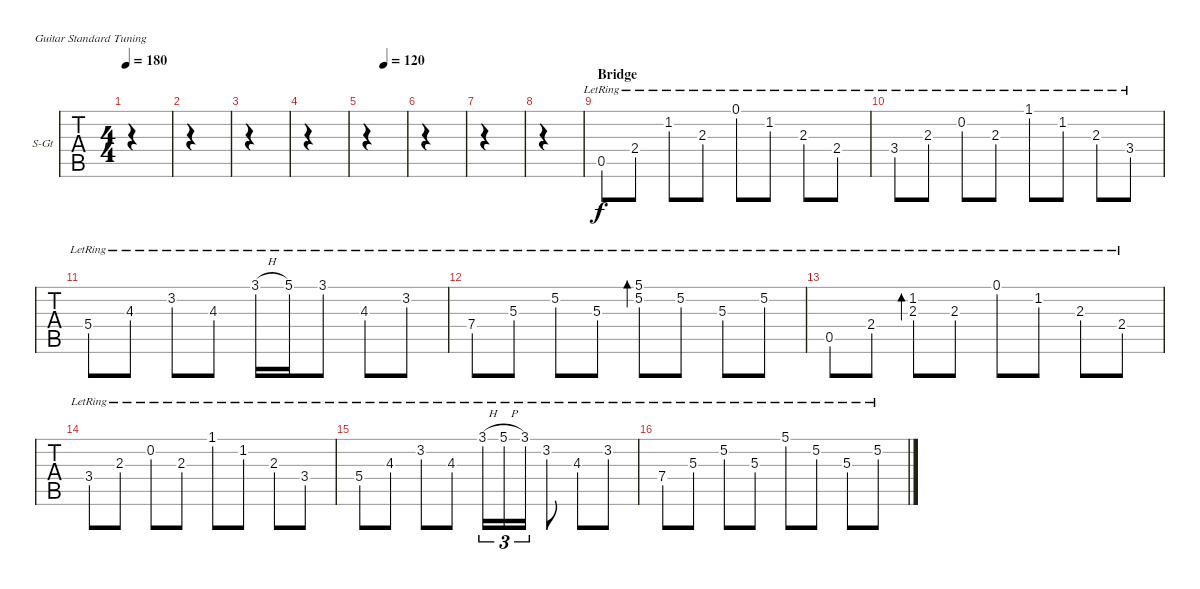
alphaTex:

\defaultSystemsLayout 4
\bracketExtendMode groupsimilarinstruments
\multiBarRest
\firstSystemTrackNameOrientation horizontal
\otherSystemsTrackNameOrientation horizontal
\track ("Giselle (Acoustic)" "S-Gt") {instrument acousticguitarsteel}
\staff {tabs}
\tuning (E4 B3 G3 D3 A2 E2)
\ts (4 4)
\tempo 180
\clef g2
\ks c
|
|
|
|
\tempo (120 0.50625)
|
|
|
|
\section ("" "Bridge")
0.5{lr}.8 2.4{lr}.8 1.2{lr}.8 2.3{lr}.8 0.1{lr}.8 1.2{lr}.8 2.3{lr}.8 2.4{lr}.8 |
3.4{lr}.8 2.3{lr}.8 0.2{lr}.8 2.3{lr}.8 1.1{lr}.8 1.2{lr}.8 2.3{lr}.8 3.4{lr}.8 |
5.4{lr}.8 4.3{lr}.8 3.2{lr}.8 4.3{lr}.8 3.1{h lr}.16 5.1{lr}.16 3.1{lr}.8 4.3{lr}.8 3.2{lr}.8 |
7.4{lr}.8 5.3{lr}.8 5.2{lr}.8 5.3{lr}.8 (5.1{lr} 5.2{lr}).8{bd 30} 5.2{lr}.8 5.3{lr}.8 5.2{lr}.8 |
0.5{lr}.8 2.4{lr}.8 (1.2{lr} 2.3).8{bd 30} 2.3{lr}.8 0.1{lr}.8 1.2{lr}.8 2.3{lr}.8 2.4{lr}.8 |
3.4{lr}.8 2.3{lr}.8 0.2{lr}.8 2.3{lr}.8 1.1{lr}.8 1.2{lr}.8 2.3{lr}.8 3.4{lr}.8 |
5.4{lr}.8 4.3{lr}.8 3.2{lr}.8 4.3{lr}.8 3.1{h lr}.16{tu (3 2)} 5.1{h lr}.16{tu (3 2)} 3.1{lr}.16{tu (3 2)} 3.2{lr}.8 4.3{lr}.8 3.2{lr}.8 |
7.4{lr}.8 5.3{lr}.8 5.2{lr}.8 5.3{lr}.8 5.1{lr}.8 5.2{lr}.8 5.3{lr}.8 5.2{lr}.8
